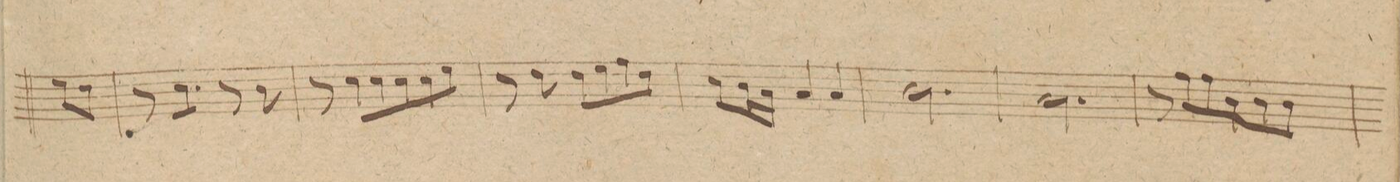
**kern	**dynam
*I"Violino IIdo	*
*clefG2	*
*k[f#c#]	*
*M3/4	*
8ee\L	.
8dd\J	.
=22	=22
8r	.
*tremolo	*
8cc#\L	.
8cc#\	.
8cc#\J	.
*Xtremolo	*
8r	.
8b\	.
=23	=23
8r	.
8cc#\L	.
8cc#\	.
8cc#\	.
8cc#\	.
8ee\J	.
=24	=24
8r	.
8dd\	.
8dd\L	.
8ee\	.
8ff#\	.
8dd\J	.
=25	=25
8cc#\L	.
16b\L	.
16a\JJ	.
4a/	.
4a/	.
=26	=26
*2\right	*
2.b\	.
=27	=27
2.a\	.
=28	=28
8r	.
8ff#\L	.
8ff#\	.
8b\	.
8b\	.
8b\J	.
=29	=29
*-	*-
